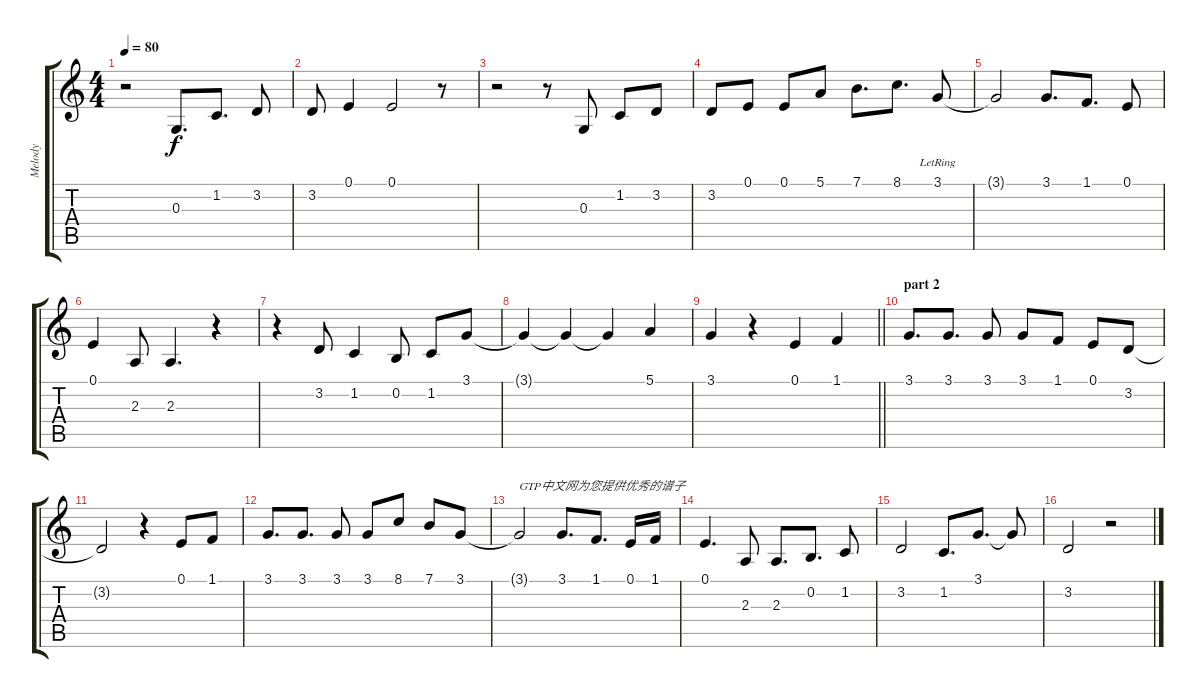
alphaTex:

\track ("Melody" "Melody") {instrument brightacousticpiano}
\staff {score tabs}
\tuning (E4 B3 G3 D3 A2 E2) {hide}
\ts (4 4)
\tempo 80
\clef g2
\ks c
r.2{dy f} 0.3.8{d} 1.2.8{d} 3.2.8 |
3.2.8 0.1.4 0.1.2 r.8 |
r.2 r.8 0.3.8 1.2.8 3.2.8 |
3.2.8 0.1.8 0.1.8 5.1.8 7.1.8{d} 8.1.8{d} 3.1{lr}.8 |
3.1{t}.2 3.1.8{d} 1.1.8{d} 0.1.8 |
0.1.4 2.3.8 2.3.4{d} r.4 |
r.4 3.2.8 1.2.4 0.2.8 1.2.8 3.1.8 |
3.1{t}.4 3.1{t}.4 3.1{t}.4 5.1.4 |
\barLineRight lightlight
3.1.4 r.4 0.1.4 1.1.4 |
\section ("" "part 2")
3.1.8{d} 3.1.8{d} 3.1.8 3.1.8 1.1.8 0.1.8 3.2.8 |
3.2{t}.2 r.4 0.1.8 1.1.8 |
3.1.8{d} 3.1.8{d} 3.1.8 3.1.8 8.1.8 7.1.8 3.1.8 |
3.1{t}.2{txt "GTP中文网为您提供优秀的谱子"} 3.1.8{d} 1.1.8{d} 0.1.16 1.1.16 |
0.1.4{d} 2.3.8 2.3.8{d} 0.2.8{d} 1.2.8 |
3.2.2 1.2.8{d} 3.1.8{d} 3.1{t}.8 |
3.2.2 r.2
